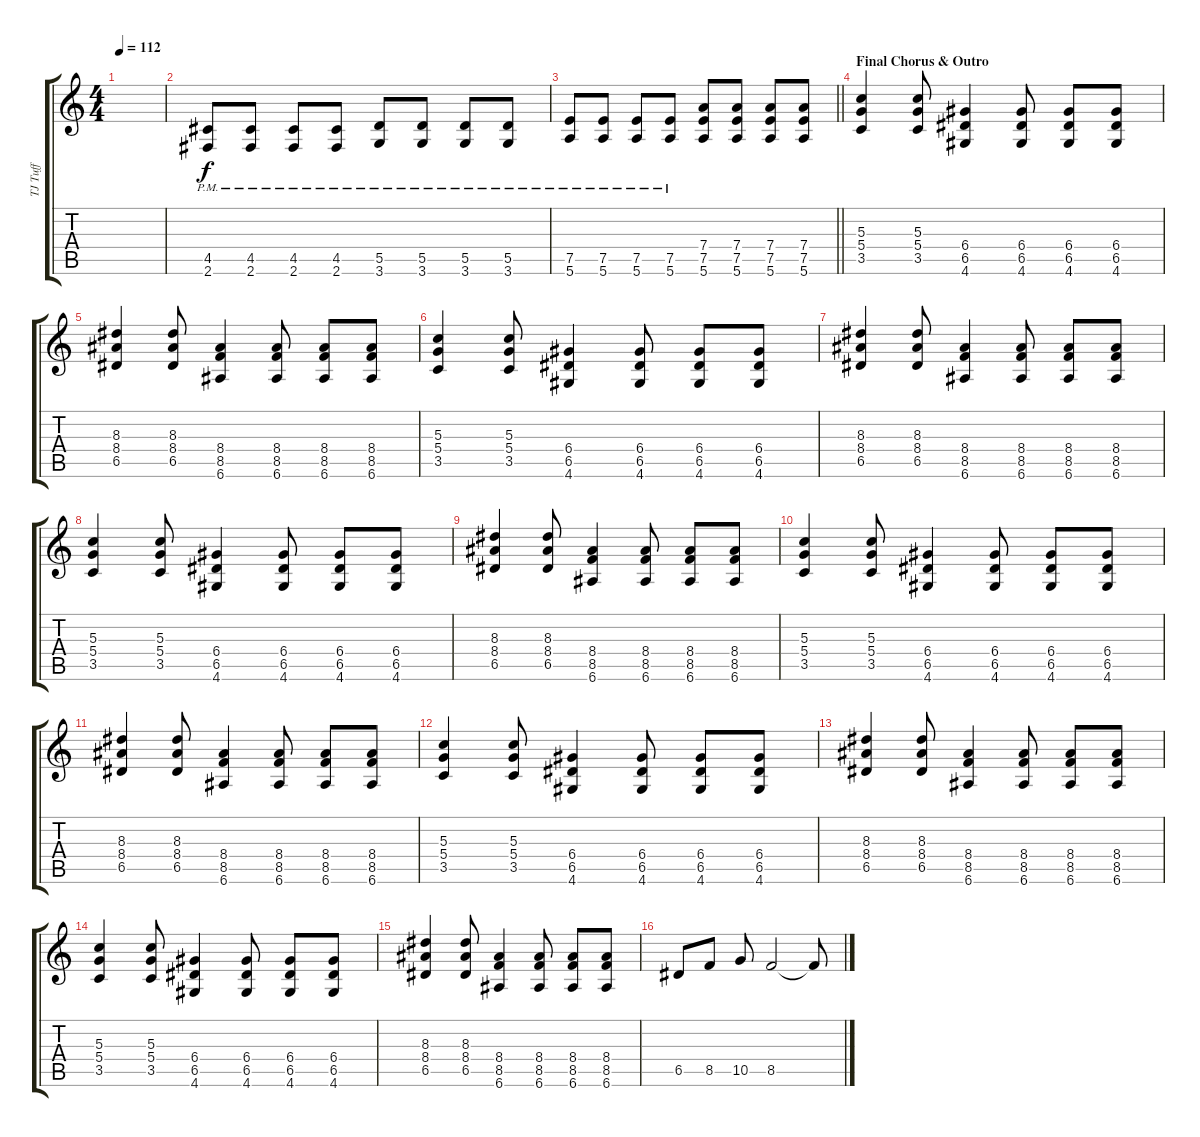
\track ("TJ Tuff" "TJ Tuff") {instrument distortionguitar}
\staff {score tabs}
\tuning (E4 B3 G3 D3 A2 E2) {hide}
\ts (4 4)
\tempo 112
\clef g2
\ks c
|
(4.5{pm} 2.6{pm}).8 (4.5{pm} 2.6{pm}).8 (4.5{pm} 2.6{pm}).8 (4.5{pm} 2.6{pm}).8 (5.5{pm} 3.6{pm}).8 (5.5{pm} 3.6{pm}).8 (5.5{pm} 3.6{pm}).8 (5.5{pm} 3.6{pm}).8 |
\barLineRight lightlight
(7.5{pm} 5.6{pm}).8 (7.5{pm} 5.6{pm}).8 (7.5{pm} 5.6{pm}).8 (7.5{pm} 5.6{pm}).8 (7.4 7.5 5.6).8 (7.4 7.5 5.6).8 (7.4 7.5 5.6).8 (7.4 7.5 5.6).8 |
\section ("" "Final Chorus & Outro")
(5.3 5.4 3.5).4 (5.3 5.4 3.5).8 (6.4 6.5 4.6).4 (6.4 6.5 4.6).8 (6.4 6.5 4.6).8 (6.4 6.5 4.6).8 |
(8.3 8.4 6.5).4 (8.3 8.4 6.5).8 (8.4 8.5 6.6).4 (8.4 8.5 6.6).8 (8.4 8.5 6.6).8 (8.4 8.5 6.6).8 |
(5.3 5.4 3.5).4 (5.3 5.4 3.5).8 (6.4 6.5 4.6).4 (6.4 6.5 4.6).8 (6.4 6.5 4.6).8 (6.4 6.5 4.6).8 |
(8.3 8.4 6.5).4 (8.3 8.4 6.5).8 (8.4 8.5 6.6).4 (8.4 8.5 6.6).8 (8.4 8.5 6.6).8 (8.4 8.5 6.6).8 |
(5.3 5.4 3.5).4 (5.3 5.4 3.5).8 (6.4 6.5 4.6).4 (6.4 6.5 4.6).8 (6.4 6.5 4.6).8 (6.4 6.5 4.6).8 |
(8.3 8.4 6.5).4 (8.3 8.4 6.5).8 (8.4 8.5 6.6).4 (8.4 8.5 6.6).8 (8.4 8.5 6.6).8 (8.4 8.5 6.6).8 |
(5.3 5.4 3.5).4 (5.3 5.4 3.5).8 (6.4 6.5 4.6).4 (6.4 6.5 4.6).8 (6.4 6.5 4.6).8 (6.4 6.5 4.6).8 |
(8.3 8.4 6.5).4 (8.3 8.4 6.5).8 (8.4 8.5 6.6).4 (8.4 8.5 6.6).8 (8.4 8.5 6.6).8 (8.4 8.5 6.6).8 |
(5.3 5.4 3.5).4 (5.3 5.4 3.5).8 (6.4 6.5 4.6).4 (6.4 6.5 4.6).8 (6.4 6.5 4.6).8 (6.4 6.5 4.6).8 |
(8.3 8.4 6.5).4 (8.3 8.4 6.5).8 (8.4 8.5 6.6).4 (8.4 8.5 6.6).8 (8.4 8.5 6.6).8 (8.4 8.5 6.6).8 |
(5.3 5.4 3.5).4 (5.3 5.4 3.5).8 (6.4 6.5 4.6).4 (6.4 6.5 4.6).8 (6.4 6.5 4.6).8 (6.4 6.5 4.6).8 |
(8.3 8.4 6.5).4 (8.3 8.4 6.5).8 (8.4 8.5 6.6).4 (8.4 8.5 6.6).8 (8.4 8.5 6.6).8 (8.4 8.5 6.6).8 |
6.5.8 8.5.8 10.5.8 8.5.2 8.5{t}.8
